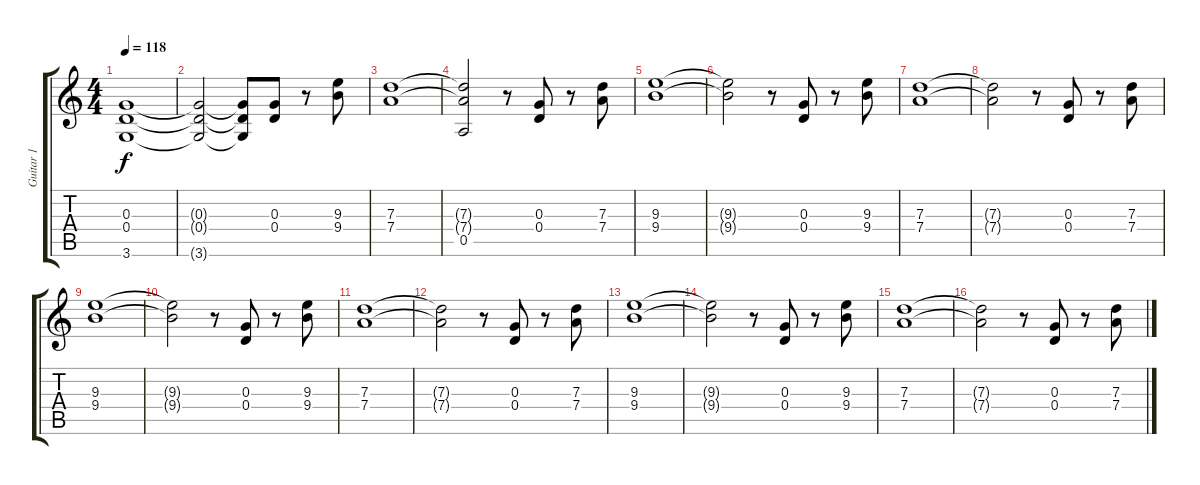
\track ("Guitar 1" "Guitar 1") {instrument overdrivenguitar}
\staff {score tabs}
\tuning (E4 B3 G3 D3 A2 E2) {hide}
\ts (4 4)
\tempo 118
\clef g2
\ks c
(0.3 0.4 3.6).1{dy f} |
(0.3{t} 0.4{t} 3.6{t}).2 (0.3{t} 0.4{t} 3.6{t}).8 (0.3 0.4).8 r.8 (9.3 9.4).8 |
(7.3 7.4).1 |
(7.3{t} 7.4{t} 0.5).2 r.8 (0.3 0.4).8 r.8 (7.3 7.4).8 |
(9.3 9.4).1 |
(9.3{t} 9.4{t}).2 r.8 (0.3 0.4).8 r.8 (9.3 9.4).8 |
(7.3 7.4).1 |
(7.3{t} 7.4{t}).2 r.8 (0.3 0.4).8 r.8 (7.3 7.4).8 |
(9.3 9.4).1 |
(9.3{t} 9.4{t}).2 r.8 (0.3 0.4).8 r.8 (9.3 9.4).8 |
(7.3 7.4).1 |
(7.3{t} 7.4{t}).2 r.8 (0.3 0.4).8 r.8 (7.3 7.4).8 |
(9.3 9.4).1 |
(9.3{t} 9.4{t}).2 r.8 (0.3 0.4).8 r.8 (9.3 9.4).8 |
(7.3 7.4).1 |
(7.3{t} 7.4{t}).2 r.8 (0.3 0.4).8 r.8 (7.3 7.4).8
